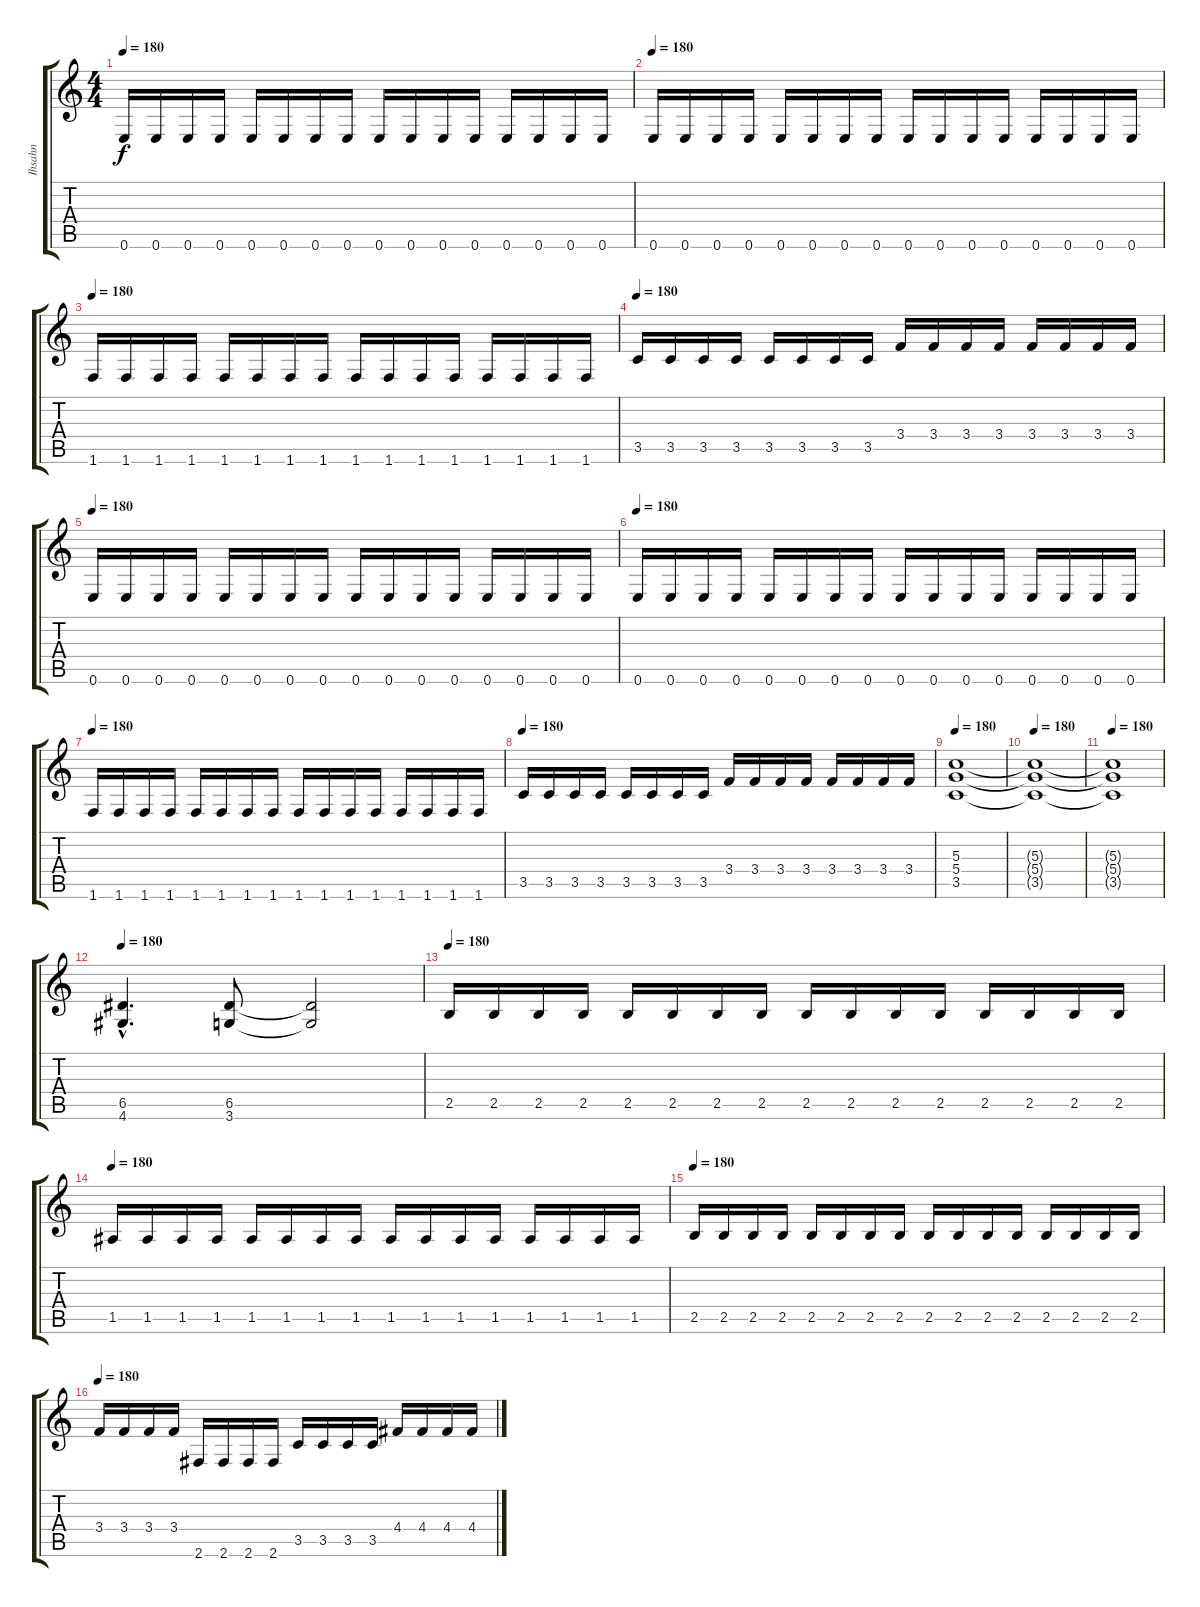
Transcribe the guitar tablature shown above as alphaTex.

\track ("Ihsahn" "Ihsahn") {instrument distortionguitar}
\staff {score tabs}
\tuning (E4 B3 G3 D3 A2 E2) {hide}
\ts (4 4)
\tempo 180
\clef g2
\ks c
0.6.16{dy f} 0.6.16 0.6.16 0.6.16 0.6.16 0.6.16 0.6.16 0.6.16 0.6.16 0.6.16 0.6.16 0.6.16 0.6.16 0.6.16 0.6.16 0.6.16 |
\tempo 180
0.6.16 0.6.16 0.6.16 0.6.16 0.6.16 0.6.16 0.6.16 0.6.16 0.6.16 0.6.16 0.6.16 0.6.16 0.6.16 0.6.16 0.6.16 0.6.16 |
\tempo 180
1.6.16 1.6.16 1.6.16 1.6.16 1.6.16 1.6.16 1.6.16 1.6.16 1.6.16 1.6.16 1.6.16 1.6.16 1.6.16 1.6.16 1.6.16 1.6.16 |
\tempo 180
3.5.16 3.5.16 3.5.16 3.5.16 3.5.16 3.5.16 3.5.16 3.5.16 3.4.16 3.4.16 3.4.16 3.4.16 3.4.16 3.4.16 3.4.16 3.4.16 |
\tempo 180
0.6.16 0.6.16 0.6.16 0.6.16 0.6.16 0.6.16 0.6.16 0.6.16 0.6.16 0.6.16 0.6.16 0.6.16 0.6.16 0.6.16 0.6.16 0.6.16 |
\tempo 180
0.6.16 0.6.16 0.6.16 0.6.16 0.6.16 0.6.16 0.6.16 0.6.16 0.6.16 0.6.16 0.6.16 0.6.16 0.6.16 0.6.16 0.6.16 0.6.16 |
\tempo 180
1.6.16 1.6.16 1.6.16 1.6.16 1.6.16 1.6.16 1.6.16 1.6.16 1.6.16 1.6.16 1.6.16 1.6.16 1.6.16 1.6.16 1.6.16 1.6.16 |
\tempo 180
3.5.16 3.5.16 3.5.16 3.5.16 3.5.16 3.5.16 3.5.16 3.5.16 3.4.16 3.4.16 3.4.16 3.4.16 3.4.16 3.4.16 3.4.16 3.4.16 |
\tempo 180
(5.3 5.4 3.5).1 |
\tempo 180
(5.3{t} 5.4{t} 3.5{t}).1 |
\tempo 180
(5.3{t} 5.4{t} 3.5{t}).1 |
\tempo 180
(6.5{hac} 4.6{hac}).4{d} (6.5 3.6).8 (6.5{t} 3.6{t}).2 |
\tempo 180
2.5.16 2.5.16 2.5.16 2.5.16 2.5.16 2.5.16 2.5.16 2.5.16 2.5.16 2.5.16 2.5.16 2.5.16 2.5.16 2.5.16 2.5.16 2.5.16 |
\tempo 180
1.5.16 1.5.16 1.5.16 1.5.16 1.5.16 1.5.16 1.5.16 1.5.16 1.5.16 1.5.16 1.5.16 1.5.16 1.5.16 1.5.16 1.5.16 1.5.16 |
\tempo 180
2.5.16 2.5.16 2.5.16 2.5.16 2.5.16 2.5.16 2.5.16 2.5.16 2.5.16 2.5.16 2.5.16 2.5.16 2.5.16 2.5.16 2.5.16 2.5.16 |
\tempo 180
3.4.16 3.4.16 3.4.16 3.4.16 2.6.16 2.6.16 2.6.16 2.6.16 3.5.16 3.5.16 3.5.16 3.5.16 4.4.16 4.4.16 4.4.16 4.4.16
